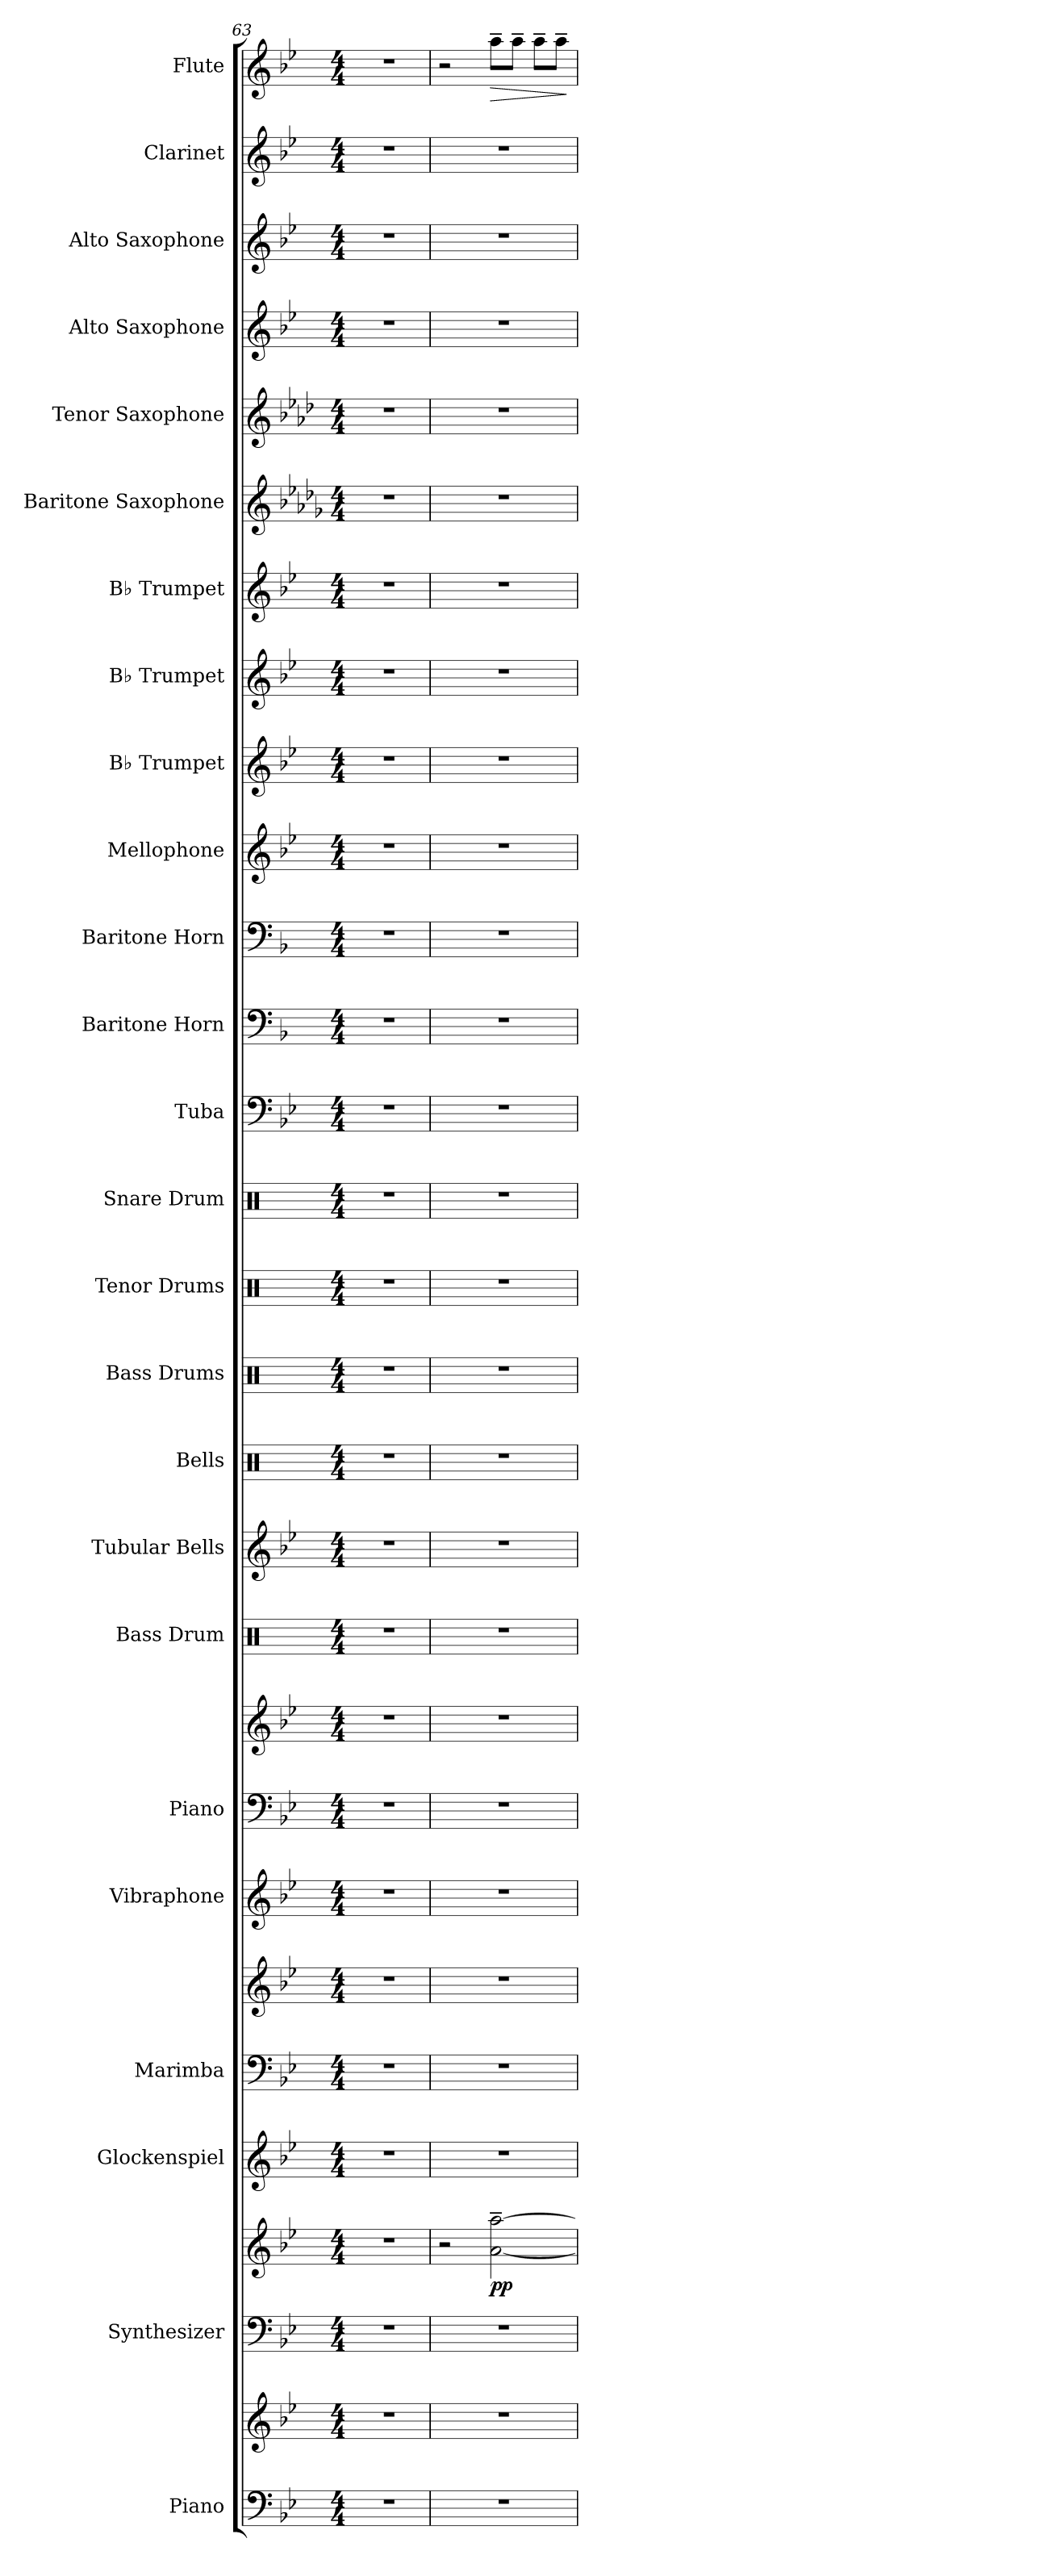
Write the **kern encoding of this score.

**kern	**kern	**kern	**kern	**dynam	**kern	**kern	**kern	**kern	**kern	**kern	**kern	**kern	**kern	**kern	**kern	**kern	**kern	**kern	**kern	**kern	**kern	**kern	**kern	**kern	**kern	**kern	**kern	**kern	**kern	**dynam
*part25	*part25	*part24	*part24	*part24	*part23	*part22	*part22	*part21	*part20	*part20	*part19	*part18	*part17	*part16	*part15	*part14	*part13	*part12	*part11	*part10	*part9	*part8	*part7	*part6	*part5	*part4	*part3	*part2	*part1	*part1
*staff29	*staff28	*staff27	*staff26	*staff26/27	*staff25	*staff24	*staff23	*staff22	*staff21	*staff20	*staff19	*staff18	*staff17	*staff16	*staff15	*staff14	*staff13	*staff12	*staff11	*staff10	*staff9	*staff8	*staff7	*staff6	*staff5	*staff4	*staff3	*staff2	*staff1	*staff1
*I"Piano	*	*I"Synthesizer	*	*	*I"Glockenspiel	*I"Marimba	*	*I"Vibraphone	*I"Piano	*	*I"Bass Drum	*I"Tubular Bells	*I"Bells	*I"Bass Drums	*I"Tenor Drums	*I"Snare Drum	*I"Tuba	*I"Baritone Horn	*I"Baritone Horn	*I"Mellophone	*I"B♭ Trumpet	*I"B♭ Trumpet	*I"B♭ Trumpet	*I"Baritone Saxophone	*I"Tenor Saxophone	*I"Alto Saxophone	*I"Alto Saxophone	*I"Clarinet	*I"Flute	*
*I'Pno.	*	*I'Synth	*	*	*I'Glk.	*I'Mrm.	*	*I'Vib.	*I'Pno.	*	*I'B. Dr.	*I'Tu. Be.	*I'Be.	*I'BD	*I'TD	*I'SD	*I'Tba.	*I'Bar. Hn.	*I'Bar. Hn.	*I'Mph.	*I'B♭ Tpt.	*I'B♭ Tpt.	*I'B♭ Tpt.	*I'Bar. Sax.	*I'T. Sax.	*I'A. Sax.	*I'A. Sax.	*I'Cl.	*I'Fl.	*
*clefF4	*clefG2	*clefF4	*clefG2	*	*clefG2	*clefF4	*clefG2	*clefG2	*clefF4	*clefG2	*clefX	*clefG2	*clefX	*clefX	*clefX	*clefX	*clefF4	*clefF4	*clefF4	*clefG2	*clefG2	*clefG2	*clefG2	*clefG2	*clefG2	*clefG2	*clefG2	*clefG2	*clefG2	*
*	*	*	*	*	*ITrd-14c-24	*	*	*	*	*	*	*	*	*	*	*	*	*ITrd4c7	*ITrd4c7	*ITrd4c7	*ITrd1c2	*ITrd1c2	*ITrd1c2	*ITrd12c21	*ITrd8c14	*ITrd5c9	*ITrd5c9	*ITrd1c2	*	*
*k[b-e-]	*k[b-e-]	*k[b-e-]	*k[b-e-]	*	*k[b-e-]	*k[b-e-]	*k[b-e-]	*k[b-e-]	*k[b-e-]	*k[b-e-]	*k[]	*k[b-e-]	*k[]	*k[]	*k[]	*k[]	*k[b-e-]	*k[b-e-]	*k[b-e-]	*k[b-e-a-]	*k[b-e-a-d-]	*k[b-e-a-d-]	*k[b-e-a-d-]	*k[b-e-a-d-g-]	*k[b-e-a-d-]	*k[b-e-a-d-g-]	*k[b-e-a-d-g-]	*k[b-e-a-d-]	*k[b-e-]	*
*M4/4	*M4/4	*M4/4	*M4/4	*	*M4/4	*M4/4	*M4/4	*M4/4	*M4/4	*M4/4	*M4/4	*M4/4	*M4/4	*M4/4	*M4/4	*M4/4	*M4/4	*M4/4	*M4/4	*M4/4	*M4/4	*M4/4	*M4/4	*M4/4	*M4/4	*M4/4	*M4/4	*M4/4	*M4/4	*
=63	=63	=63	=63	=63	=63	=63	=63	=63	=63	=63	=63	=63	=63	=63	=63	=63	=63	=63	=63	=63	=63	=63	=63	=63	=63	=63	=63	=63	=63	=63
1r	1r	1r	1r	.	1r	1r	1r	1r	1r	1r	1r	1r	1r	1r	1r	1r	1r	1r	1r	1r	1r	1r	1r	1r	1r	1r	1r	1r	1r	.
=64	=64	=64	=64	=64	=64	=64	=64	=64	=64	=64	=64	=64	=64	=64	=64	=64	=64	=64	=64	=64	=64	=64	=64	=64	=64	=64	=64	=64	=64	=64
*	*	*	*	*	*	*	*	*	*	*	*	*	*	*	*	*	*	*	*	*	*	*	*	*	*	*	*	*	*MM80	*
1r	1r	1r	2r	.	1r	1r	1r	1r	1r	1r	1r	1r	1r	1r	1r	1r	1r	1r	1r	1r	1r	1r	1r	1r	1r	1r	1r	1r	2r	.
!	!	!	!	!LO:DY:b	!	!	!	!	!	!	!	!	!	!	!	!	!	!	!	!	!	!	!	!	!	!	!	!	!	!LO:HP:b
!	!	!	!	!	!	!	!	!	!	!	!	!	!	!	!	!	!	!	!	!	!	!	!	!	!	!	!	!	!	!LO:DY:n=1:b
!	!	!	!	!	!	!	!	!	!	!	!	!	!	!	!	!	!	!	!	!	!	!	!	!	!	!	!	!	!	!LO:DY:n=2:b
.	.	.	[2a\~ [2aa\~	pp	.	.	.	.	.	.	.	.	.	.	.	.	.	.	.	.	.	.	.	.	.	.	.	.	8aa~\L	> mf p
.	.	.	.	.	.	.	.	.	.	.	.	.	.	.	.	.	.	.	.	.	.	.	.	.	.	.	.	.	8aa~\J	.
.	.	.	.	.	.	.	.	.	.	.	.	.	.	.	.	.	.	.	.	.	.	.	.	.	.	.	.	.	8aa~\L	.
.	.	.	.	.	.	.	.	.	.	.	.	.	.	.	.	.	.	.	.	.	.	.	.	.	.	.	.	.	8aa~\J	.
.	.	.	.	.	.	.	.	.	.	.	.	.	.	.	.	.	.	.	.	.	.	.	.	.	.	.	.	.	.	]
=	=	=	=	=	=	=	=	=	=	=	=	=	=	=	=	=	=	=	=	=	=	=	=	=	=	=	=	=	=	=
*-	*-	*-	*-	*-	*-	*-	*-	*-	*-	*-	*-	*-	*-	*-	*-	*-	*-	*-	*-	*-	*-	*-	*-	*-	*-	*-	*-	*-	*-	*-
